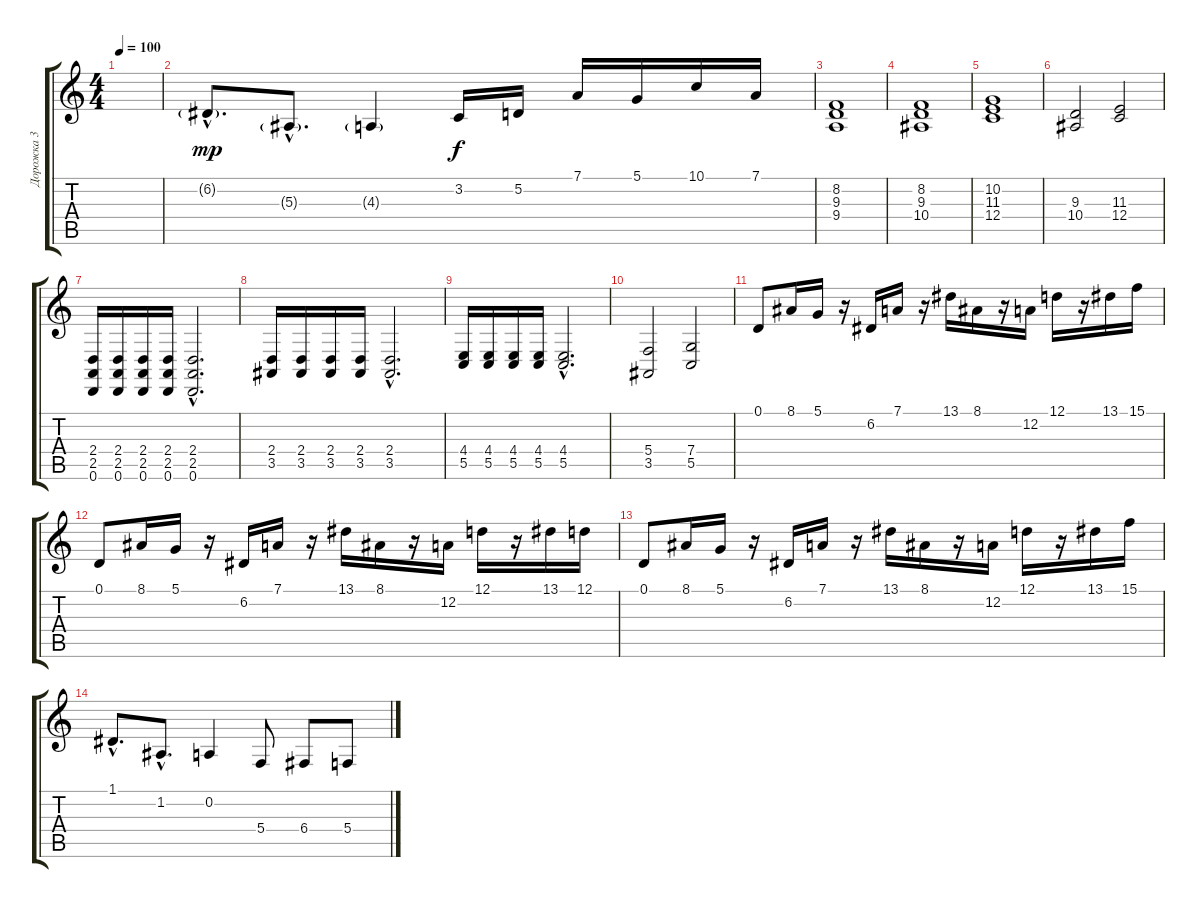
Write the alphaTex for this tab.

\track ("Дорожка 3" "Дорожка 3") {instrument lead2sawtooth}
\staff {score tabs}
\tuning (D4 A3 F3 C3 G2 D2) {hide}
\ts (4 4)
\tempo 100
\clef g2
\ks c
|
6.2{g hac}.8{d dy mp} 5.3{g hac}.8{d} 4.3{g}.4 3.2.16{dy f} 5.2.16 7.1.16 5.1.16 10.1.16 7.1.16 |
(8.2 9.3 9.4).1 |
(8.2 9.3 10.4).1 |
(10.2 11.3 12.4).1 |
(9.3 10.4).2 (11.3 12.4).2 |
(2.4 2.5 0.6).16 (2.4 2.5 0.6).16 (2.4 2.5 0.6).16 (2.4 2.5 0.6).16 (2.4{hac} 2.5{hac} 0.6{hac}).2{d} |
(2.4 3.5).16 (2.4 3.5).16 (2.4 3.5).16 (2.4 3.5).16 (2.4{hac} 3.5{hac}).2{d} |
(4.4 5.5).16 (4.4 5.5).16 (4.4 5.5).16 (4.4 5.5).16 (4.4{hac} 5.5{hac}).2{d} |
(5.4 3.5).2 (7.4 5.5).2 |
0.1.8 8.1.16 5.1.16 r.16 6.2.16 7.1.16 r.16 13.1.16 8.1.16 r.16 12.2.16 12.1.16 r.16 13.1.16 15.1.16 |
0.1.8 8.1.16 5.1.16 r.16 6.2.16 7.1.16 r.16 13.1.16 8.1.16 r.16 12.2.16 12.1.16 r.16 13.1.16 12.1.16 |
0.1.8 8.1.16 5.1.16 r.16 6.2.16 7.1.16 r.16 13.1.16 8.1.16 r.16 12.2.16 12.1.16 r.16 13.1.16 15.1.16 |
1.1{hac}.8{d} 1.2{hac}.8{d} 0.2.4 5.4.8 6.4.8 5.4.8
